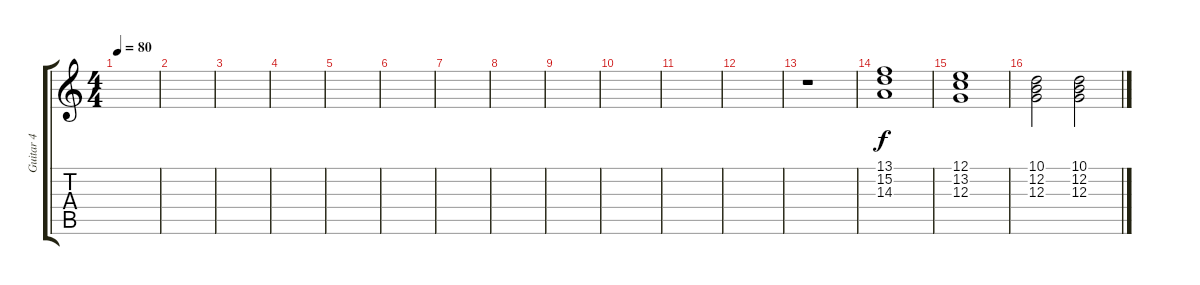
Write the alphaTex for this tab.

\track ("Guitar 4" "Guitar 4") {instrument electricpiano2}
\staff {score tabs}
\tuning (E4 B3 G3 D3 A2 D2) {hide}
\ts (4 4)
\tempo 80
\clef g2
\ks c
|
|
|
|
|
|
|
|
|
|
|
|
r.1 |
(13.1 15.2 14.3).1 |
(12.1 13.2 12.3).1 |
(10.1 12.2 12.3).2 (10.1 12.2 12.3).2
